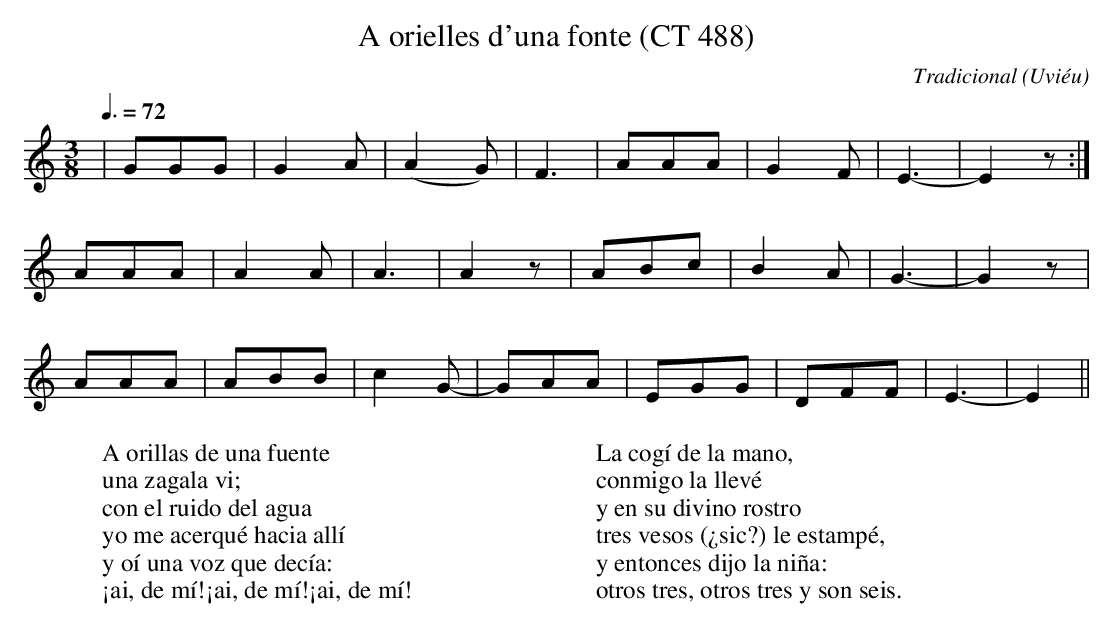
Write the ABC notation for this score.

X:1
T:A orielles d'una fonte (CT 488)
C:Tradicional
O:Uviéu
M:3/8
L:1/8
Q:3/8=72
K:C
|GGG|G2 A|(A2 G)|F3|AAA|G2 F|E3-|E2 z :|
AAA|A2 A|A3|A2 z|ABc|B2 A|G3-|G2 z|
AAA|ABB|c2 G-|GAA|EGG|DFF|E3-|E2 ||
W:A orillas de una fuente
W:una zagala vi;
W:con el ruido del agua
W:yo me acerqué hacia allí
W:y oí una voz que decía:
W:¡ai, de mí!¡ai, de mí!¡ai, de mí!
W:
W:La cogí de la mano,
W:conmigo la llevé
W:y en su divino rostro
W:tres vesos (¿sic?) le estampé,
W:y entonces dijo la niña:
W:otros tres, otros tres y son seis.
W:
